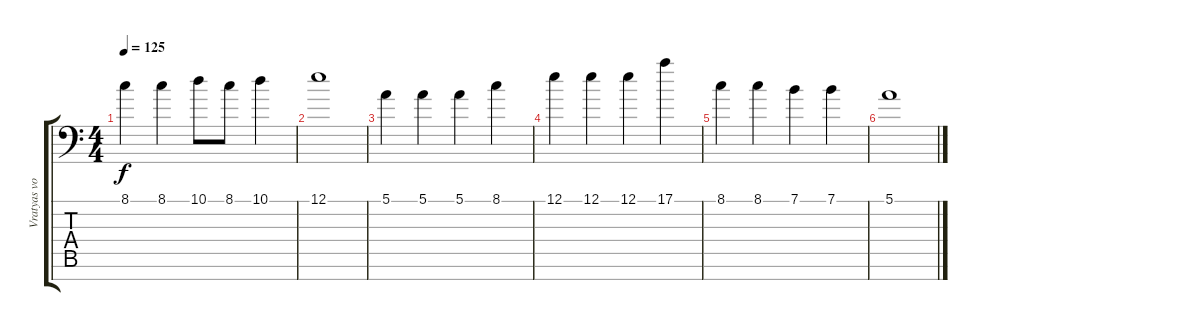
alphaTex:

\track ("Vratyas voice" "Vratyas vo") {instrument accordion}
\staff {score tabs}
\tuning (E4 B3 G3 D3 A2 E2 C-1) {hide}
\ts (4 4)
\tempo 125
\clef f4
\ks c
8.1.4{dy f} 8.1.4 10.1.8 8.1.8 10.1.4 |
12.1.1 |
5.1.4 5.1.4 5.1.4 8.1.4 |
12.1.4 12.1.4 12.1.4 17.1.4 |
8.1.4 8.1.4 7.1.4 7.1.4 |
5.1.1
